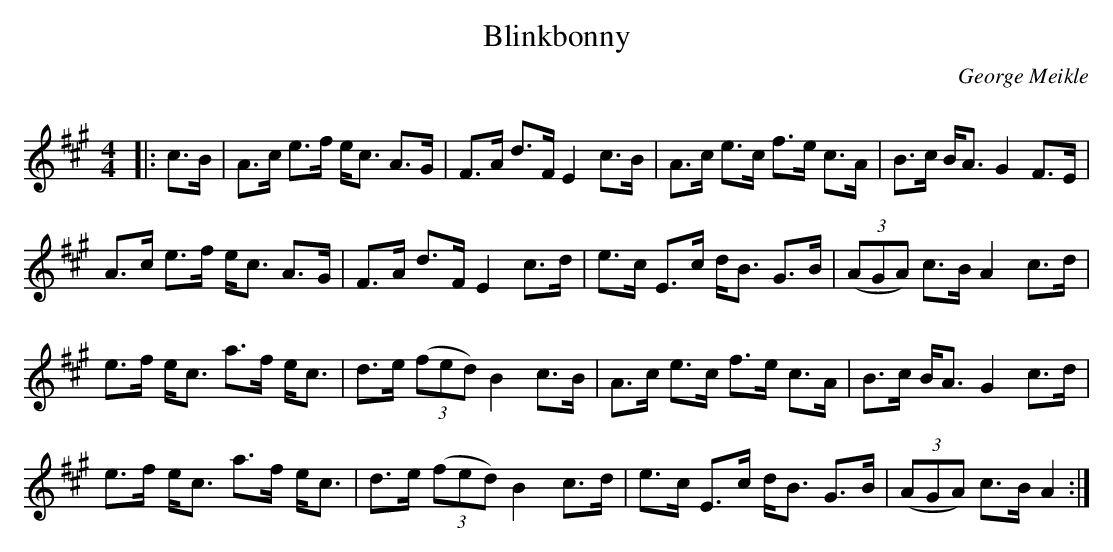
X:1
T: Blinkbonny
C:George Meikle
Q:128
K:A
M:4/4
L:1/16
|:c3B|A3c e3f ec3 A3G|F3A d3F E4 c3B|A3c e3c f3e c3A|B3c BA3 G4 F3E|
A3c e3f ec3 A3G|F3A d3F E4 c3d|e3c E3c dB3 G3B|((3A2G2A2) c3B A4 c3d|
e3f ec3 a3f ec3|d3e ((3f2e2d2) B4 c3B|A3c e3c f3e c3A|B3c BA3 G4 c3d|
e3f ec3 a3f ec3|d3e ((3f2e2d2) B4 c3d|e3c E3c dB3 G3B|((3A2G2A2) c3B A4:|
